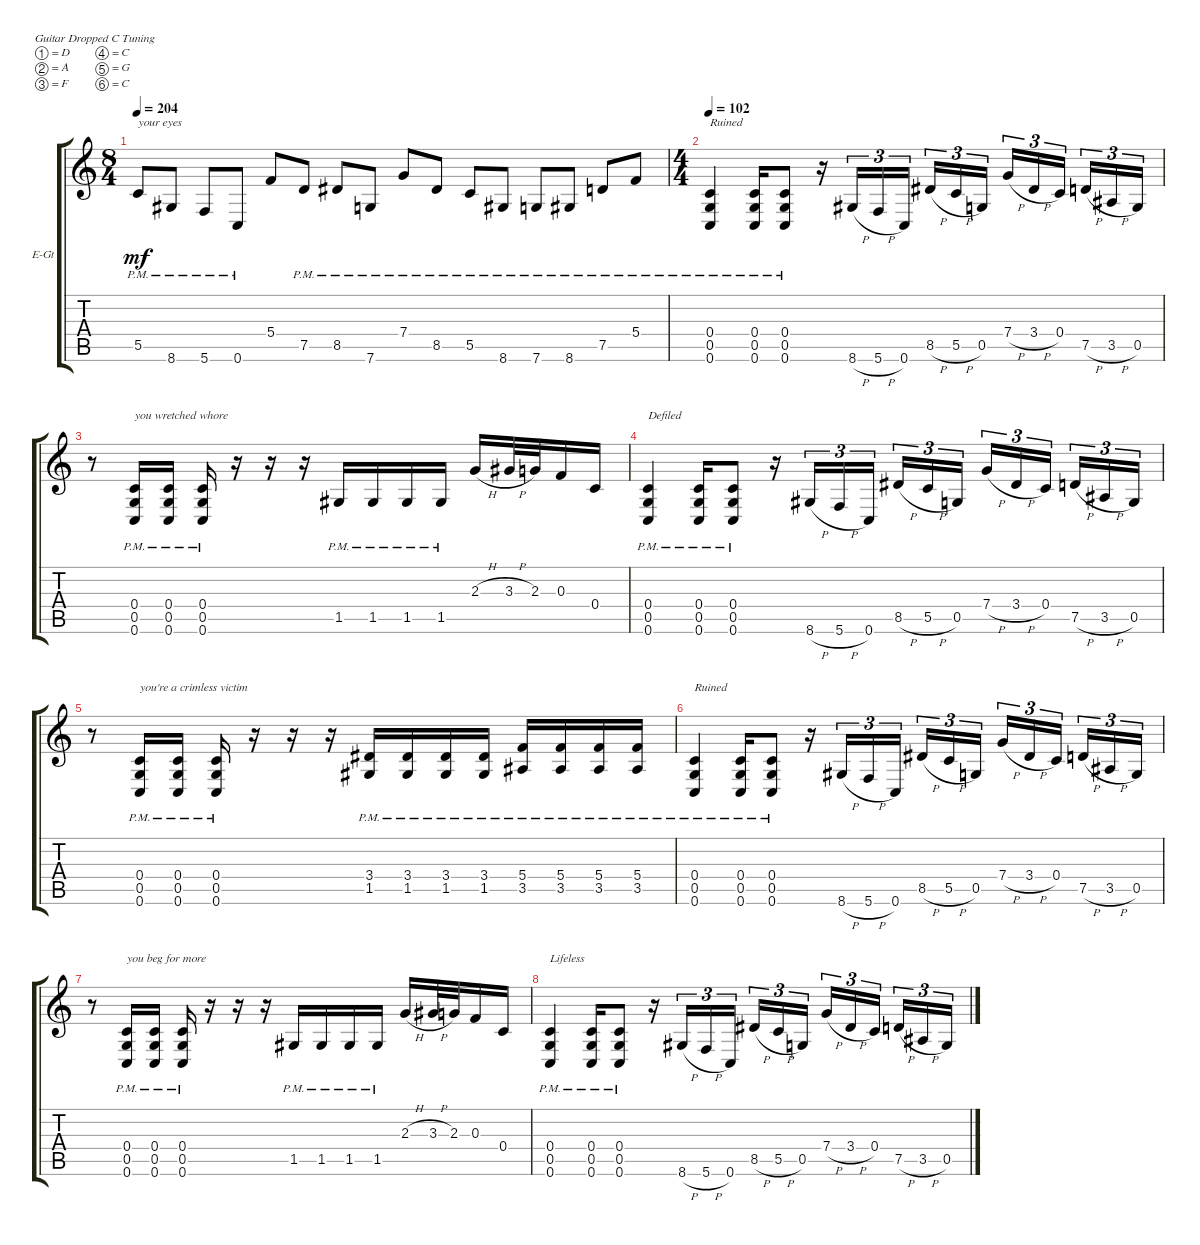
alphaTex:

\defaultSystemsLayout 4
\bracketExtendMode groupsimilarinstruments
\firstSystemTrackNameOrientation horizontal
\otherSystemsTrackNameOrientation horizontal
\track ("Gajic" "E-Gt") {instrument distortionguitar}
\staff {score tabs}
\tuning (D4 A3 F3 C3 G2 C2)
\ts (8 4)
\tempo 204
\clef g2
\ks c
5.5{pm}.8{txt "your eyes" dy mf} 8.6{pm}.8 5.6{pm}.8 0.6{pm}.8 5.4.8 7.5{pm}.8 8.5{pm}.8 7.6{pm}.8 7.4{pm}.8 8.5{pm}.8 5.5{pm}.8 8.6{pm}.8 7.6{pm}.8 8.6{pm}.8 7.5{pm}.8 5.4{pm}.8 |
\ts (4 4)
\tempo 102
(0.6{pm} 0.5{pm} 0.4{pm}).4{txt "Ruined"} (0.6{pm} 0.5{pm} 0.4{pm}).16 (0.6{pm} 0.5{pm} 0.4{pm}).8 r.16 8.6{h}.16{tu (3 2)} 5.6{h}.16{tu (3 2)} 0.6.16{tu (3 2)} 8.5{h}.16{tu (3 2)} 5.5{h}.16{tu (3 2)} 0.5.16{tu (3 2)} 7.4{h}.16{tu (3 2)} 3.4{h}.16{tu (3 2)} 0.4.16{tu (3 2)} 7.5{h}.16{tu (3 2)} 3.5{h}.16{tu (3 2)} 0.5.16{tu (3 2)} |
r.8 (0.6{pm} 0.5{pm} 0.4{pm}).16{txt "you wretched whore"} (0.6{pm} 0.5{pm} 0.4{pm}).16 (0.6{pm} 0.5{pm} 0.4{pm}).16 r.16 r.16 r.16 1.5{pm}.16 1.5{pm}.16 1.5{pm}.16 1.5{pm}.16 2.3{h}.16 3.3{h}.32 2.3.32 0.3.16 0.4.16 |
(0.6{pm} 0.5{pm} 0.4{pm}).4{txt "Defiled"} (0.6{pm} 0.5{pm} 0.4{pm}).16 (0.6{pm} 0.5{pm} 0.4{pm}).8 r.16 8.6{h}.16{tu (3 2)} 5.6{h}.16{tu (3 2)} 0.6.16{tu (3 2)} 8.5{h}.16{tu (3 2)} 5.5{h}.16{tu (3 2)} 0.5.16{tu (3 2)} 7.4{h}.16{tu (3 2)} 3.4{h}.16{tu (3 2)} 0.4.16{tu (3 2)} 7.5{h}.16{tu (3 2)} 3.5{h}.16{tu (3 2)} 0.5.16{tu (3 2)} |
r.8 (0.6{pm} 0.5{pm} 0.4{pm}).16{txt "you're a crimless victim"} (0.6{pm} 0.5{pm} 0.4{pm}).16 (0.6{pm} 0.5{pm} 0.4{pm}).16 r.16 r.16 r.16 (1.5{pm} 3.4).16 (1.5{pm} 3.4).16 (1.5{pm} 3.4).16 (1.5{pm} 3.4).16 (3.5{pm} 5.4{pm}).16 (3.5{pm} 5.4{pm}).16 (3.5{pm} 5.4{pm}).16 (3.5{pm} 5.4{pm}).16 |
(0.6{pm} 0.5{pm} 0.4{pm}).4{txt "Ruined"} (0.6{pm} 0.5{pm} 0.4{pm}).16 (0.6{pm} 0.5{pm} 0.4{pm}).8 r.16 8.6{h}.16{tu (3 2)} 5.6{h}.16{tu (3 2)} 0.6.16{tu (3 2)} 8.5{h}.16{tu (3 2)} 5.5{h}.16{tu (3 2)} 0.5.16{tu (3 2)} 7.4{h}.16{tu (3 2)} 3.4{h}.16{tu (3 2)} 0.4.16{tu (3 2)} 7.5{h}.16{tu (3 2)} 3.5{h}.16{tu (3 2)} 0.5.16{tu (3 2)} |
r.8 (0.6{pm} 0.5{pm} 0.4{pm}).16{txt "you beg for more"} (0.6{pm} 0.5{pm} 0.4{pm}).16 (0.6{pm} 0.5{pm} 0.4{pm}).16 r.16 r.16 r.16 1.5{pm}.16 1.5{pm}.16 1.5{pm}.16 1.5{pm}.16 2.3{h}.16 3.3{h}.32 2.3.32 0.3.16 0.4.16 |
(0.6{pm} 0.5{pm} 0.4{pm}).4{txt "Lifeless"} (0.6{pm} 0.5{pm} 0.4{pm}).16 (0.6{pm} 0.5{pm} 0.4{pm}).8 r.16 8.6{h}.16{tu (3 2)} 5.6{h}.16{tu (3 2)} 0.6.16{tu (3 2)} 8.5{h}.16{tu (3 2)} 5.5{h}.16{tu (3 2)} 0.5.16{tu (3 2)} 7.4{h}.16{tu (3 2)} 3.4{h}.16{tu (3 2)} 0.4.16{tu (3 2)} 7.5{h}.16{tu (3 2)} 3.5{h}.16{tu (3 2)} 0.5.16{tu (3 2)}
